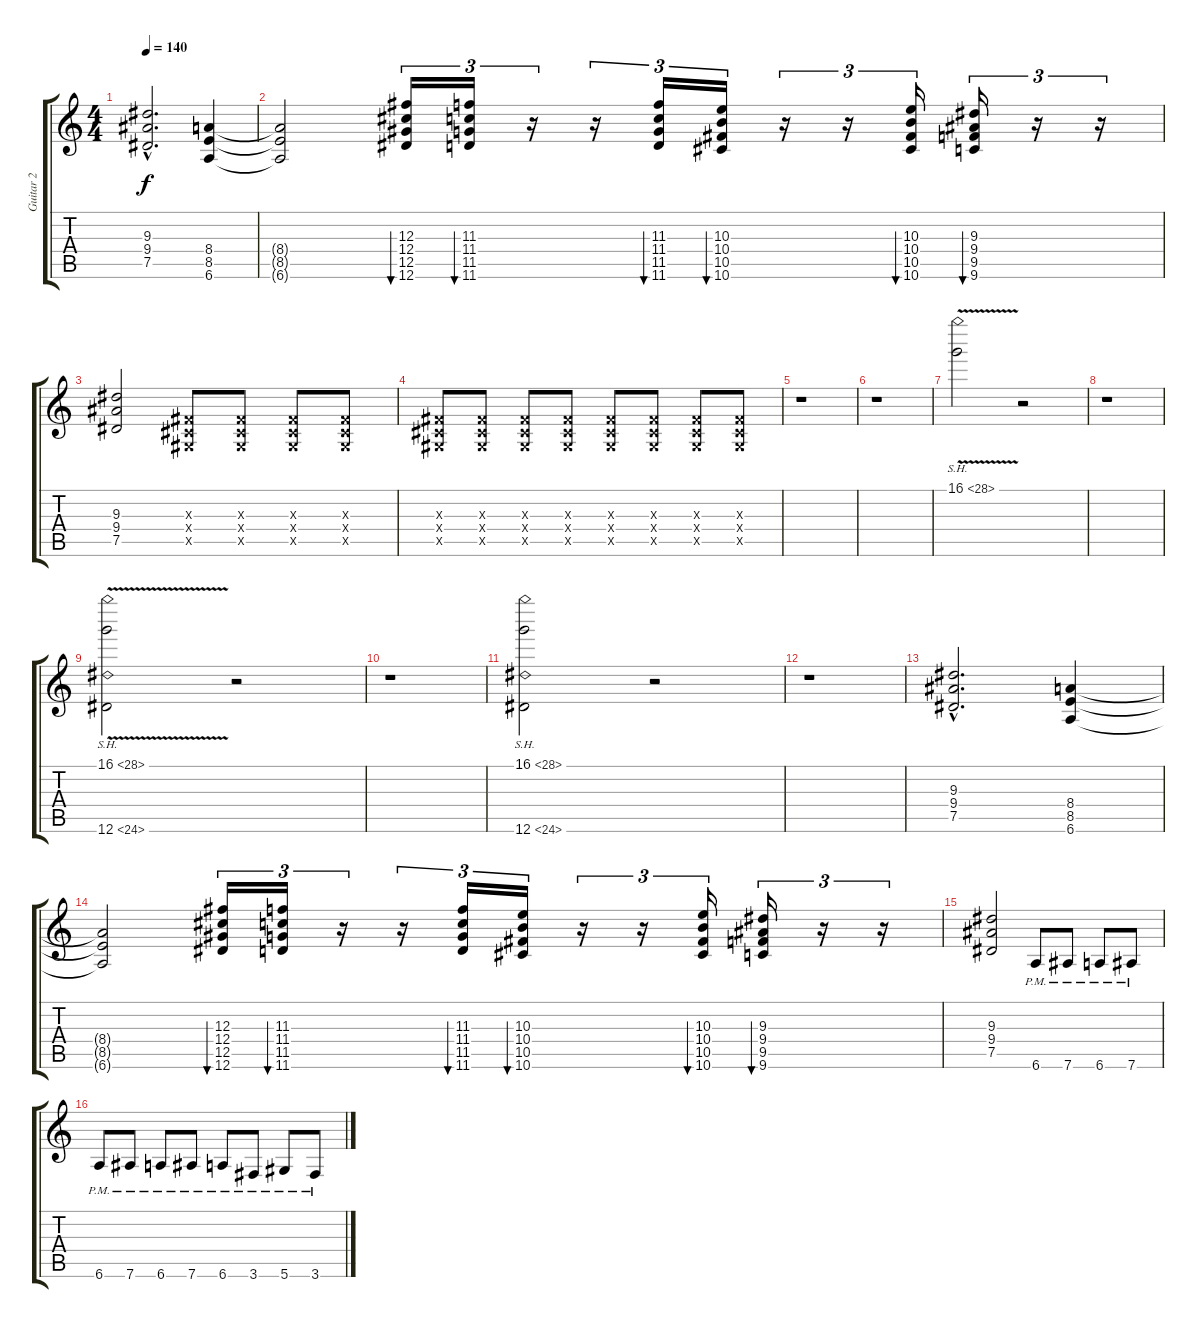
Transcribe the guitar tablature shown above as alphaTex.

\track ("Guitar 2" "Guitar 2") {instrument overdrivenguitar}
\staff {score tabs}
\tuning (Eb4 Bb3 Gb3 Db3 Ab2 Eb2) {hide}
\ts (4 4)
\tempo 140
\clef g2
\ks c
(9.3{hac} 9.4{hac} 7.5{hac}).2{d dy f} (8.4 8.5 6.6).4 |
(8.4{t} 8.5{t} 6.6{t}).2 (12.3 12.4 12.5 12.6).16{tu (3 2) bu 480 instrument guitarfretnoise} (11.3 11.4 11.5 11.6).16{tu (3 2) bu 480} r.16{tu (3 2)} r.16{tu (3 2)} (11.3 11.4 11.5 11.6).16{tu (3 2) bu 480} (10.3 10.4 10.5 10.6).16{tu (3 2) bu 480} r.16{tu (3 2)} r.16{tu (3 2)} (10.3 10.4 10.5 10.6).16{tu (3 2) bu 480} (9.3 9.4 9.5 9.6).16{tu (3 2) bu 480} r.16{tu (3 2)} r.16{tu (3 2)} |
(9.3 9.4 7.5).2{instrument overdrivenguitar} (0.3{x} 0.4{x} 0.5{x}).8 (0.3{x} 0.4{x} 0.5{x}).8 (0.3{x} 0.4{x} 0.5{x}).8 (0.3{x} 0.4{x} 0.5{x}).8 |
(0.3{x} 0.4{x} 0.5{x}).8 (0.3{x} 0.4{x} 0.5{x}).8 (0.3{x} 0.4{x} 0.5{x}).8 (0.3{x} 0.4{x} 0.5{x}).8 (0.3{x} 0.4{x} 0.5{x}).8 (0.3{x} 0.4{x} 0.5{x}).8 (0.3{x} 0.4{x} 0.5{x}).8 (0.3{x} 0.4{x} 0.5{x}).8 |
r.1 |
r.1 |
16.1{sh 12 v}.2 r.2 |
r.1 |
(16.1{sh 12 v} 12.6{sh 12}).2 r.2 |
r.1 |
(16.1{sh 12} 12.6{sh 12}).2 r.2 |
r.1 |
(9.3{hac} 9.4{hac} 7.5{hac}).2{d} (8.4 8.5 6.6).4 |
(8.4{t} 8.5{t} 6.6{t}).2 (12.3 12.4 12.5 12.6).16{tu (3 2) bu 480 instrument guitarfretnoise} (11.3 11.4 11.5 11.6).16{tu (3 2) bu 480} r.16{tu (3 2)} r.16{tu (3 2)} (11.3 11.4 11.5 11.6).16{tu (3 2) bu 480} (10.3 10.4 10.5 10.6).16{tu (3 2) bu 480} r.16{tu (3 2)} r.16{tu (3 2)} (10.3 10.4 10.5 10.6).16{tu (3 2) bu 480} (9.3 9.4 9.5 9.6).16{tu (3 2) bu 480} r.16{tu (3 2)} r.16{tu (3 2)} |
(9.3 9.4 7.5).2{instrument overdrivenguitar} 6.6{pm}.8 7.6{pm}.8 6.6{pm}.8 7.6{pm}.8 |
6.6{pm}.8 7.6{pm}.8 6.6{pm}.8 7.6{pm}.8 6.6{pm}.8 3.6{pm}.8 5.6{pm}.8 3.6{pm}.8
